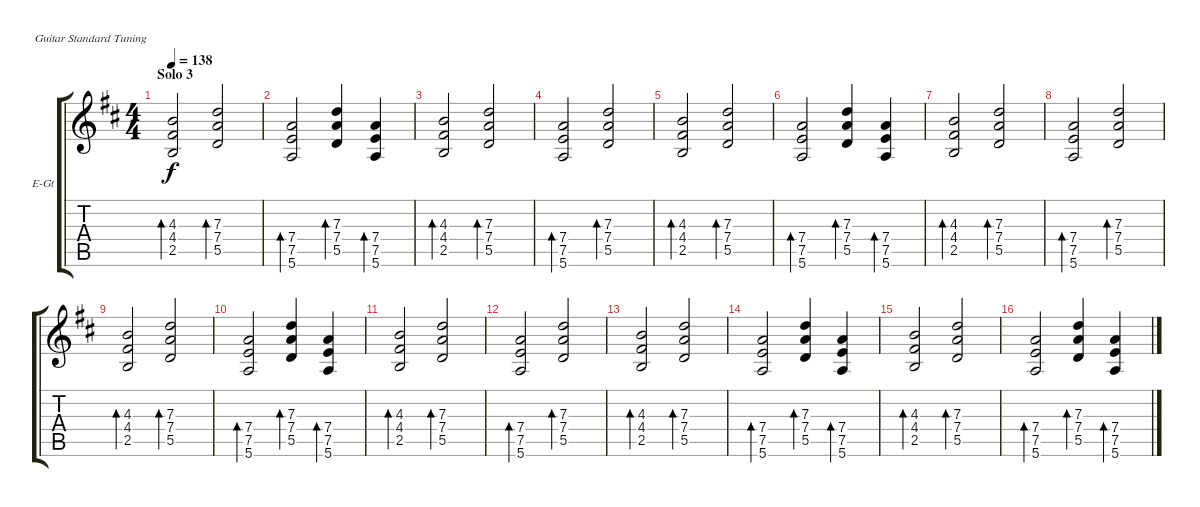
\defaultSystemsLayout 4
\bracketExtendMode groupsimilarinstruments
\firstSystemTrackNameOrientation horizontal
\otherSystemsTrackNameOrientation horizontal
\track ("Electric Guitar" "E-Gt") {instrument distortionguitar}
\staff {score tabs}
\tuning (E4 B3 G3 D3 A2 E2)
\ts (4 4)
\section ("" "Solo 3")
\tempo 138
\clef g2
\ks d
(2.5 4.4 4.3).2{bd 30 dy f} (5.5 7.4 7.3).2{bd 30} |
(5.6 7.5 7.4).2{bd 30} (5.5 7.4 7.3).4{bd 30} (5.6 7.5 7.4).4{bd 30} |
(2.5 4.4 4.3).2{bd 30} (5.5 7.4 7.3).2{bd 30} |
(5.6 7.5 7.4).2{bd 30} (5.5 7.4 7.3).2{bd 30} |
(2.5 4.4 4.3).2{bd 30} (5.5 7.4 7.3).2{bd 30} |
(5.6 7.5 7.4).2{bd 30} (5.5 7.4 7.3).4{bd 30} (5.6 7.5 7.4).4{bd 30} |
(2.5 4.4 4.3).2{bd 30} (5.5 7.4 7.3).2{bd 30} |
(5.6 7.5 7.4).2{bd 30} (5.5 7.4 7.3).2{bd 30} |
(2.5 4.4 4.3).2{bd 30} (5.5 7.4 7.3).2{bd 30} |
(5.6 7.5 7.4).2{bd 30} (5.5 7.4 7.3).4{bd 30} (5.6 7.5 7.4).4{bd 30} |
(2.5 4.4 4.3).2{bd 30} (5.5 7.4 7.3).2{bd 30} |
(5.6 7.5 7.4).2{bd 30} (5.5 7.4 7.3).2{bd 30} |
(2.5 4.4 4.3).2{bd 30} (5.5 7.4 7.3).2{bd 30} |
(5.6 7.5 7.4).2{bd 30} (5.5 7.4 7.3).4{bd 30} (5.6 7.5 7.4).4{bd 30} |
(2.5 4.4 4.3).2{bd 30} (5.5 7.4 7.3).2{bd 30} |
(5.6 7.5 7.4).2{bd 30} (5.5 7.4 7.3).4{bd 30} (5.6 7.5 7.4).4{bd 30}
